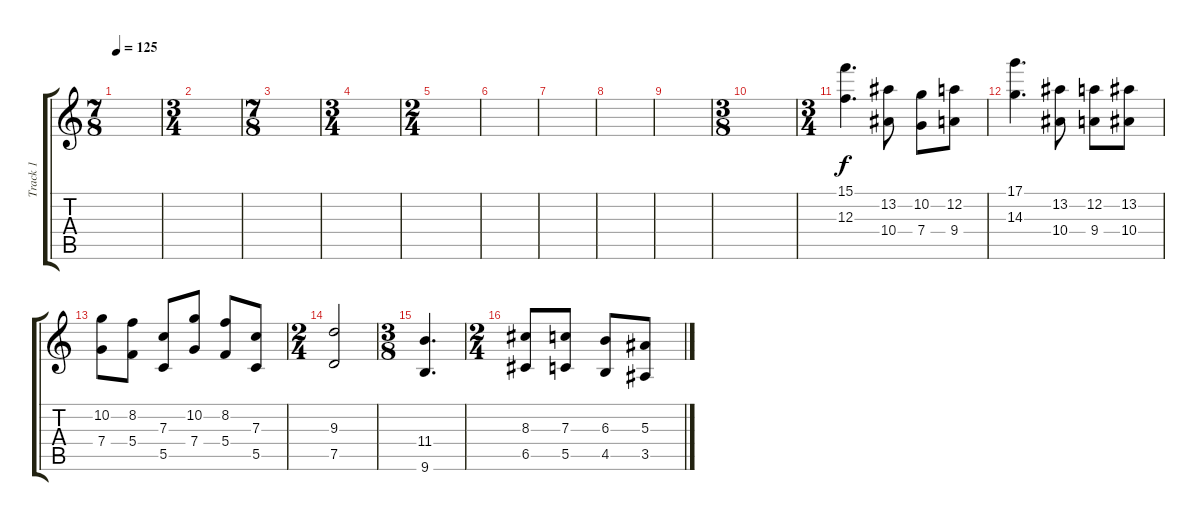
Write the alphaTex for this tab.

\track ("Track 1" "Track 1") {instrument distortionguitar}
\staff {score tabs}
\tuning (D4 A3 F3 C3 G2 D2) {hide}
\ts (7 8)
\tempo 125
\clef g2
\ks c
|
\ts (3 4)
|
\ts (7 8)
|
\ts (3 4)
|
\ts (2 4)
|
|
|
|
|
\ts (3 8)
|
\ts (3 4)
(15.1 12.3).4{d} (13.2 10.4).8 (10.2 7.4).8 (12.2 9.4).8 |
(17.1 14.3).4{d} (13.2 10.4).8 (12.2 9.4).8 (13.2 10.4).8 |
(10.2 7.4).8 (8.2 5.4).8 (7.3 5.5).8 (10.2 7.4).8 (8.2 5.4).8 (7.3 5.5).8 |
\ts (2 4)
(9.3 7.5).2 |
\ts (3 8)
(11.4 9.6).4{d} |
\ts (2 4)
(8.3 6.5).8 (7.3 5.5).8 (6.3 4.5).8 (5.3 3.5).8
